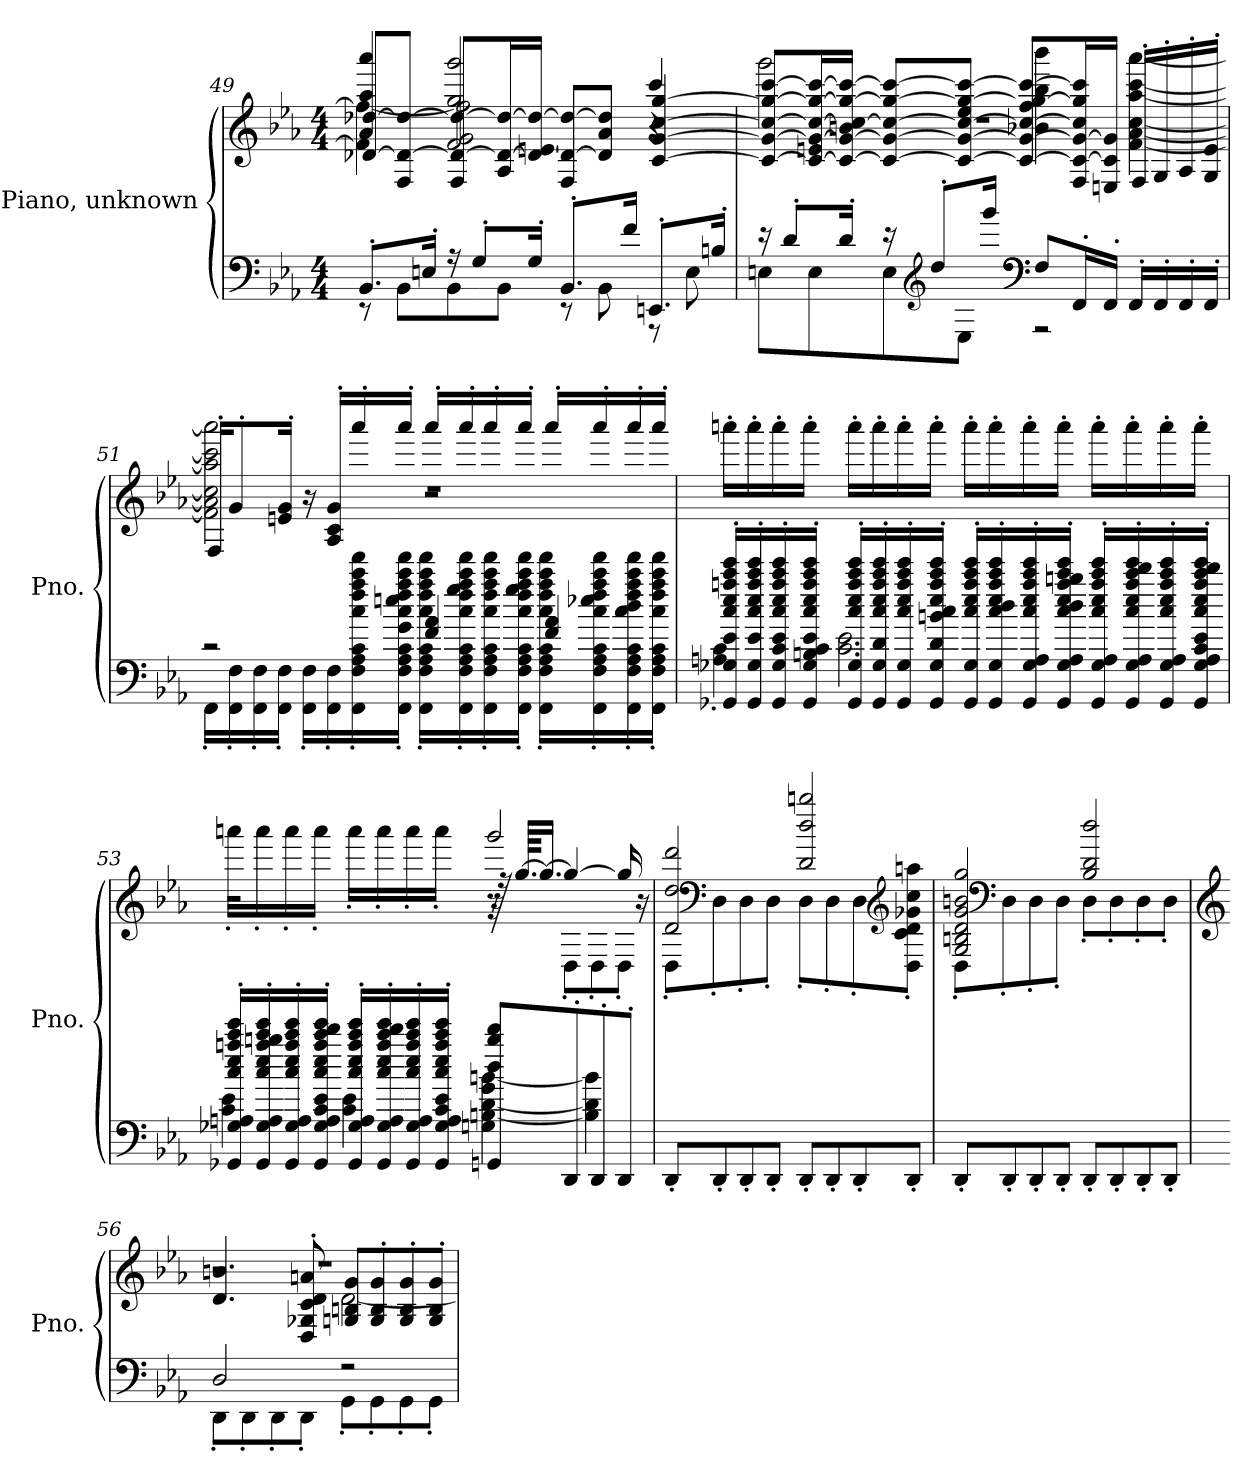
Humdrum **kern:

**kern	**kern
*part1	*part1
*staff2	*staff1
*I"Piano, unknown	*
*I'Pno.	*
*clefF4	*clefG2
*k[b-e-a-]	*k[b-e-a-]
*M4/4	*M4/4
=49	=49
*^	*^
*	*	*	*^
8.BB-'/L	8r	4a-/ 4aa-/ 4aaa-/	4f\] 4ff\_	[8d-X/ [8dd-X/L
.	8BB-\L	.	.	8F/ 8d-/_ 8dd-/_J
16En'/Jk	.	.	.	.
16r	8BB-\	2f/ 2g/ 2gg/ 2ggg/	2ff\]	8F/ 8d-/_ 8dd-/_L
8G'/L	.	.	.	.
.	8BB-\J	.	.	16A-/ 16d-/_ 16dd-/_L
16G'/Jk	.	.	.	16d-/_ 16en/ 16dd-/_JJ
8.BB-'/L	8r	.	.	8F/ 8d-/_ 8dd-/_L
.	8BB-\	.	.	8d-/] 8a-/ 8dd-/]J
16f/Jk	.	.	.	.
8.EEn'/L	8r	4ccc/	4r	[4c/ [4g/ [4cc/ [4gg/
.	8E\	.	.	.
16Bn'/Jk	.	.	.	.
!!LO:LB:g=z	!!	!!
=50	=50	=50	=50	=50
16r	8En\L	1r	2ggg\	8c/_ 8g/_ 8cc/_ 8gg/_ [8ccc/L
8d'/L	.	.	.	.
.	8E\	.	.	16c/_ 16en/ 16g/_ 16cc/_ 16gg/_ 16ccc/_L
16d'/Jk	.	.	.	16c/_ 16g/_ 16bn/ 16cc/_ 16gg/_ 16ccc/_JJ
16r	8E\	.	.	8c/_ 8g/_ 8cc/_ 8gg/_ 8ccc/_L
*clefG2	*	*	*	*
8dd'/L	.	.	.	.
.	8E\J	.	.	8c/_ 8g/_ 8cc/_ 8ee-/ 8gg/_ 8ccc/_J
16ggg/Jk	.	.	.	.
*clefF4	*	*	*	*
8F/L	2r	.	4b-X\ 4bb-\ 4bbb-\	8c/_ 8g/_ 8cc/_ 8ff/ 8gg/_ 8ccc/_L
16FF'/L	.	.	.	16F/ 16c/_ 16g/_ 16cc/] 16gg/] 16ccc/]L
16FF'/JJ	.	.	.	16En/ 16c/] 16g/]JJ
16FF'/LL	.	.	[4f\ [4a-\ [4cc\ [4aa-\ [4ccc\ [4aaa-\	16F'/LL
16FF'/	.	.	.	16G'/
16FF'/	.	.	.	16A-'/
16FF'/JJ	.	.	.	16G/' 16e/'JJ
!!LO:LB:g=z	!!	!!
=51	=51	=51	=51	=51
2r	16FF'\LL	1r	2f\] 2a-\] 2cc\] 2aa-\] 2ccc\] 2aaa-\]	16F'/KL
.	16FF\' 16F\'	.	.	8g'/
.	16FF\' 16F\'	.	.	.
.	16FF\' 16F\'JJ	.	.	16en/' 16g/'Jk
.	16FF\' 16F\'LL	.	.	16r
.	16FF\' 16F\'	.	.	16A-/' 16c/' 16g/'LL
.	16FF\' 16F\' 16A-\' 16c\' 16cc\' 16ff\' 16aa-\' 16ccc\' 16fff\'	.	.	16aaa-'/
.	16FF\' 16F\' 16A-\' 16c\' 16g\' 16cc\' 16een\' 16ff\' 16aa-\' 16ccc\' 16fff\'JJ	.	.	16aaa-'/JJ
4f/ 4a-/	16FF\' 16F\' 16A-\' 16c\' 16cc\' 16ff\' 16aa-\' 16ccc\' 16fff\'LL	.	2r	16aaa-'/LL
.	16FF\' 16F\' 16A-\' 16c\' 16cc\' 16ff\' 16gg\' 16aa-\' 16ccc\' 16fff\'	.	.	16aaa-'/
.	16FF\' 16F\' 16A-\' 16c\' 16cc\' 16ff\' 16aa-\' 16ccc\' 16fff\'	.	.	16aaa-'/
.	16FF\' 16F\' 16A-\' 16c\' 16cc\' 16ff\' 16gg\' 16aa-\' 16ccc\' 16fff\'JJ	.	.	16aaa-'/JJ
4f/ 4a-/	16FF\' 16F\' 16A-\' 16c\' 16cc\' 16ff\' 16aa-\' 16ccc\' 16fff\'LL	.	.	16aaa-'/LL
.	16FF\' 16F\' 16A-\' 16c\' 16cc\' 16ee-X\' 16ff\' 16aa-\' 16ccc\' 16fff\'	.	.	16aaa-'/
.	16FF\' 16F\' 16A-\' 16c\' 16cc\' 16dd\' 16ff\' 16aa-\' 16ccc\' 16fff\'	.	.	16aaa-'/
.	16FF\' 16F\' 16A-\' 16c\' 16cc\' 16ff\' 16aa-\' 16ccc\' 16fff\'JJ	.	.	16aaa-'/JJ
*	*	*v	*v	*v
!!LO:LB:g=z
=52	=52	=52
16GG-X/' 16G-X/' 16e-/' 16cc/' 16ee-/' 16aan/' 16ccc/' 16eee-/'LL	4An\' 4c\'	16aaan'\LL
16GG-/' 16G-/' 16e-/' 16cc/' 16ee-/' 16aa/' 16ccc/' 16eee-/'	.	16aaa'\
16GG-/' 16G-/' 16c/' 16e-/' 16cc/' 16ee-/' 16aa/' 16ccc/' 16eee-/'	.	16aaa'\
16GG-/' 16G-/' 16Bn/' 16c/' 16e-/' 16cc/' 16ee-/' 16aa/' 16ccc/' 16eee-/'JJ	.	16aaa'\JJ
16GG-/' 16G-/' 16cc/' 16ee-/' 16aa/' 16ccc/' 16eee-/'LL	2.c\ 2.e-\	16aaa'\LL
16GG-/' 16G-/' 16d/' 16cc/' 16ee-/' 16aa/' 16ccc/' 16eee-/'	.	16aaa'\
16GG-/' 16G-/' 16cc/' 16ee-/' 16aa/' 16ccc/' 16eee-/'	.	16aaa'\
16GG-/' 16G-/' 16d/' 16bn/' 16cc/' 16ee-/' 16aa/' 16ccc/' 16eee-/'JJ	.	16aaa'\JJ
16GG-/' 16G-/' 16cc/' 16ee-/' 16aa/' 16ccc/' 16eee-/'LL	.	16aaa'\LL
16GG-/' 16G-/' 16cc/' 16dd/' 16ee-/' 16aa/' 16ccc/' 16eee-/'	.	16aaa'\
16GG-/' 16G-/' 16A/' 16cc/' 16ee-/' 16aa/' 16ccc/' 16eee-/'	.	16aaa'\
16GG-/' 16G-/' 16A/' 16cc/' 16dd/' 16ee-/' 16aa/' 16bbn/' 16ccc/' 16eee-/'JJ	.	16aaa'\JJ
16GG-/' 16G-/' 16A/' 16cc/' 16ee-/' 16aa/' 16ccc/' 16eee-/'LL	.	16aaa'\LL
16GG-/' 16G-/' 16A/' 16cc/' 16ee-/' 16aa/' 16ccc/' 16ddd/' 16eee-/'	.	16aaa'\
16GG-/' 16G-/' 16A/' 16cc/' 16ee-/' 16aa/' 16ccc/' 16eee-/'	.	16aaa'\
16GG-/' 16G-/' 16A/' 16c/' 16e-/' 16cc/' 16ee-/' 16aa/' 16ccc/' 16ddd/' 16eee-/'JJ	.	16aaa'\JJ
!!LO:LB:g=z
=53	=53	=53
*	*	*^
*	*	*	*^
16GG-X/' 16G-X/' 16An/' 16cc/' 16ee-/' 16aan/' 16ccc/' 16eee-/'LL	4c\ 4e-\	2r	16aaan'\LL	2r
16GG-/' 16G-/' 16A/' 16cc/' 16ee-/' 16aa/' 16bbn/' 16ccc/' 16eee-/'	.	.	16aaa'\	.
16GG-/' 16G-/' 16A/' 16cc/' 16ee-/' 16aa/' 16ccc/' 16eee-/'	.	.	16aaa'\	.
16GG-/' 16G-/' 16A/' 16c/' 16e-/' 16cc/' 16ee-/' 16aa/' 16ccc/' 16ddd/' 16eee-/'JJ	.	.	16aaa'\JJ	.
16GG-/' 16G-/' 16A/' 16cc/' 16ee-/' 16aa/' 16ccc/' 16eee-/'LL	4c\ 4e-\	.	16aaa'\LL	.
16GG-/' 16G-/' 16A/' 16cc/' 16ee-/' 16aa/' 16ccc/' 16ddd/' 16eee-/'	.	.	16aaa'\	.
16GG-/' 16G-/' 16A/' 16cc/' 16ee-/' 16aa/' 16ccc/' 16eee-/'	.	.	16aaa'\	.
16GG-/' 16G-/' 16A/' 16c/' 16e-/' 16cc/' 16ee-/' 16aa/' 16ccc/' 16eee-/'JJ	.	.	16aaa'\JJ	.
8GGn/ 8dd/ 8bb/ 8ddd/L	4Gn\ [4Bn\ [4d\ 4g\ [4bn\	2ggg/	8r	128r
.	.	.	.	[64.gg/KKLL
.	.	.	.	16.gg/JJ_
8DD'/	.	.	8D'\L	4gg/_
8DD'/	4B\] 4d\] 4b\]	.	8D'\	.
8DD'/J	.	.	8D'\J	16gg/]
.	.	.	.	16r
*v	*v	*	*	*
*	*	*v	*v
!!LO:PB:g=z
=54	=54	=54
8DD'/L	2d/ 2dd/ 2ddd/	8D'\L
*	*clefF4	*
8DD'/	.	8D'\
8DD'/	.	8D'\
8DD'/J	.	8D'\J
8DD'/L	2d/ 2dd/ 2bbn/	8D'\L
8DD'/	.	8D'\
8DD'/	.	8D'\
*	*clefG2	*
8DD'/J	.	8D\' 8c\' 8d\' 8g-X\' 8cc\' 8aan\'J
=55	=55	=55
8DD'/L	2G/ 2Bn/ 2d/ 2g/ 2bn/ 2gg/	8D'\L
*	*clefF4	*
8DD'/	.	8D'\
8DD'/	.	8D'\
8DD'/J	.	8D'\J
8DD'/L	2B/ 2d/ 2dd/	8D'\L
8DD'/	.	8D'\
8DD'/	.	8D'\
8DD'/J	.	8D'\J
*	*v	*v
=56	=56
*	*clefG2
*^	*^
*	*	*	*^
2D/	8DD'\L	1r	2r	4.d/ 4.bn/
.	8DD'\	.	.	.
.	8DD'\	.	.	.
.	8DD'\J	.	.	8D/' 8G-X/' 8c/' 8d/' 8an/'
2r	8GG'\L	.	[2d\	8Gn/ 8Bn/ 8g/L
.	8GG'\	.	.	8G/' 8B/' 8g/'
.	8GG'\	.	.	8G/' 8B/' 8g/'
.	8GG'\J	.	.	8G/' 8B/' 8g/'J
*v	*v	*	*	*
*	*v	*v	*v
=	=
*-	*-
